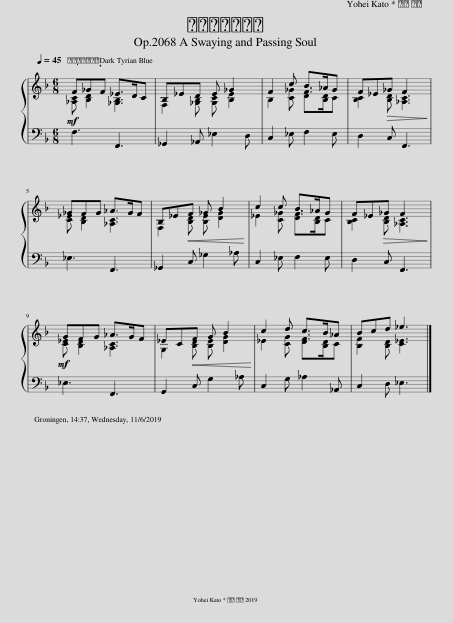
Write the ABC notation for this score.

X:1
%%score { ( 1 2 ) | 3 }
L:1/8
Q:1/4=45
M:6/8
I:linebreak $
K:F
V:1 treble
V:2 treble
V:3 bass
V:1
!mf! [_A,C] [B,D]2 [_G,B,]3 | F,2 [_G,B,] [G,C] [B,_E]2 | B,2 [C_G] [DF]>[B,D]C | [B,C]2!>(! [B,D] [_A,C]3!>)! |$ [C_E] [B,D]2 [_A,C]3 | %5
 F,2!<(! [B,D] [B,_E] [D_G]2!<)! | _E2 [C_G] [DF]>[B,D]C | [B,C]2!>(! [B,D] [_A,C]3!>)! |$!mf! [C_E] [B,D]2 [_A,C]3 | G,2!<(! [B,D] [B,_E] [DG]2!<)! | %10
 _E2 [CG] [DF]>[B,D]C | [B,F]2 [B,D] [C_E]3 |] %12
V:2
 F_GF _E>DC | B,_ED E _G2 | F2 c B>_A_G | F_E_G F3 |$ _GFG _A>GF | %5
 B,_EF _G B2 | c2 c B>_A_G | F_E_G F3 |$ GFG _A>GF | _ECF G B2 | %10
 c2 d c>B_A | Bcd _e3 |] %12
V:3
 F,3 F,,3 | _G,,2 _A,, _E,2 D, | C,2 _E, F,2 E, | D,2 C, F,,3 |$ _E,3 F,,3 | %5
 _G,,2 C, _G,2 _A, | C,2 _E, F,2 E, | D,2 C, F,,3 |$ _E,3 F,,3 | G,,2 C, G,2 _A, | %10
 C,2 G, _A,2 _A,, | C,2 D, _E,3 |] %12
